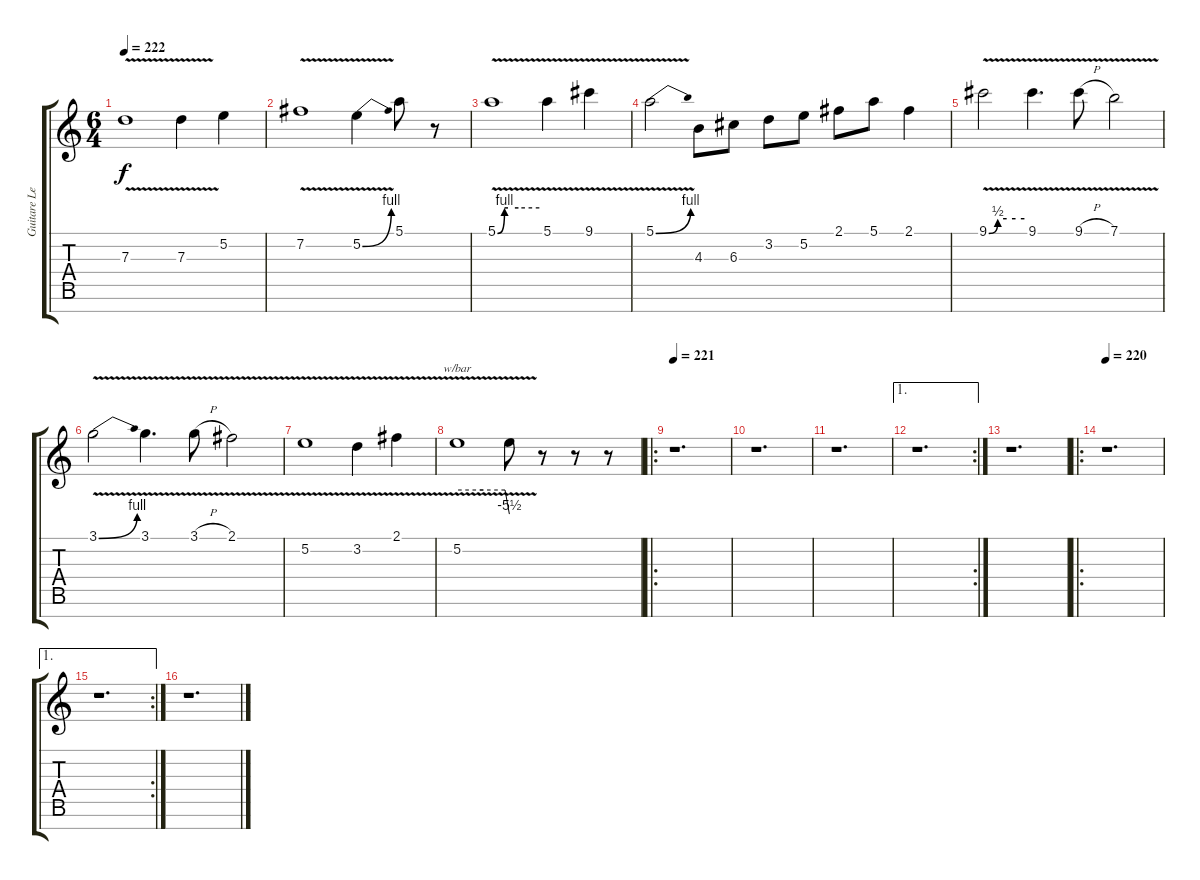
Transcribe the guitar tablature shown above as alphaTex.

\track ("Guitare Lead II" "Guitare Le") {instrument overdrivenguitar}
\staff {score tabs}
\tuning (E4 B3 G3 D3 A2 E2 B1) {hide}
\ts (6 4)
\tempo 222
\clef g2
\ks c
7.3{v}.1{dy f} 7.3{v}.4 5.2.4 |
7.2{v}.1 5.2{be (bend 0 0 60 4) v}.4 5.1.8 r.8 |
5.1{be (custom 0 0 10 4 15 4 30 4 60 4) v}.1 5.1{v}.4 9.1{v}.4 |
5.1{be (bend 0 0 60 4) v}.2 4.3.8 6.3.8 3.2.8 5.2.8 2.1.8 5.1.8 2.1.4 |
9.1{be (custom 0 0 15 2 30 2 45 2 60 2) v}.2 9.1{v}.4{d} 9.1{v h}.8 7.1{v}.2 |
3.1{be (bend 0 0 60 4) v}.2 3.1{v}.4{d} 3.1{v h}.8 2.1{v}.2 |
5.2{v}.1 3.2{v}.4 2.1{v}.4 |
5.2{v}.1{tbe (custom default 0 0 30 0 55 0 60 -22)} 5.2{t}.8 r.8 r.8 r.8 |
\ro
\tempo 221
r.1{d} |
r.1{d} |
r.1{d} |
\ae 1
\rc 2
r.1{d} |
r.1{d} |
\ro
\tempo 220
r.1{d} |
\ae 1
\rc 2
r.1{d} |
r.1{d}
